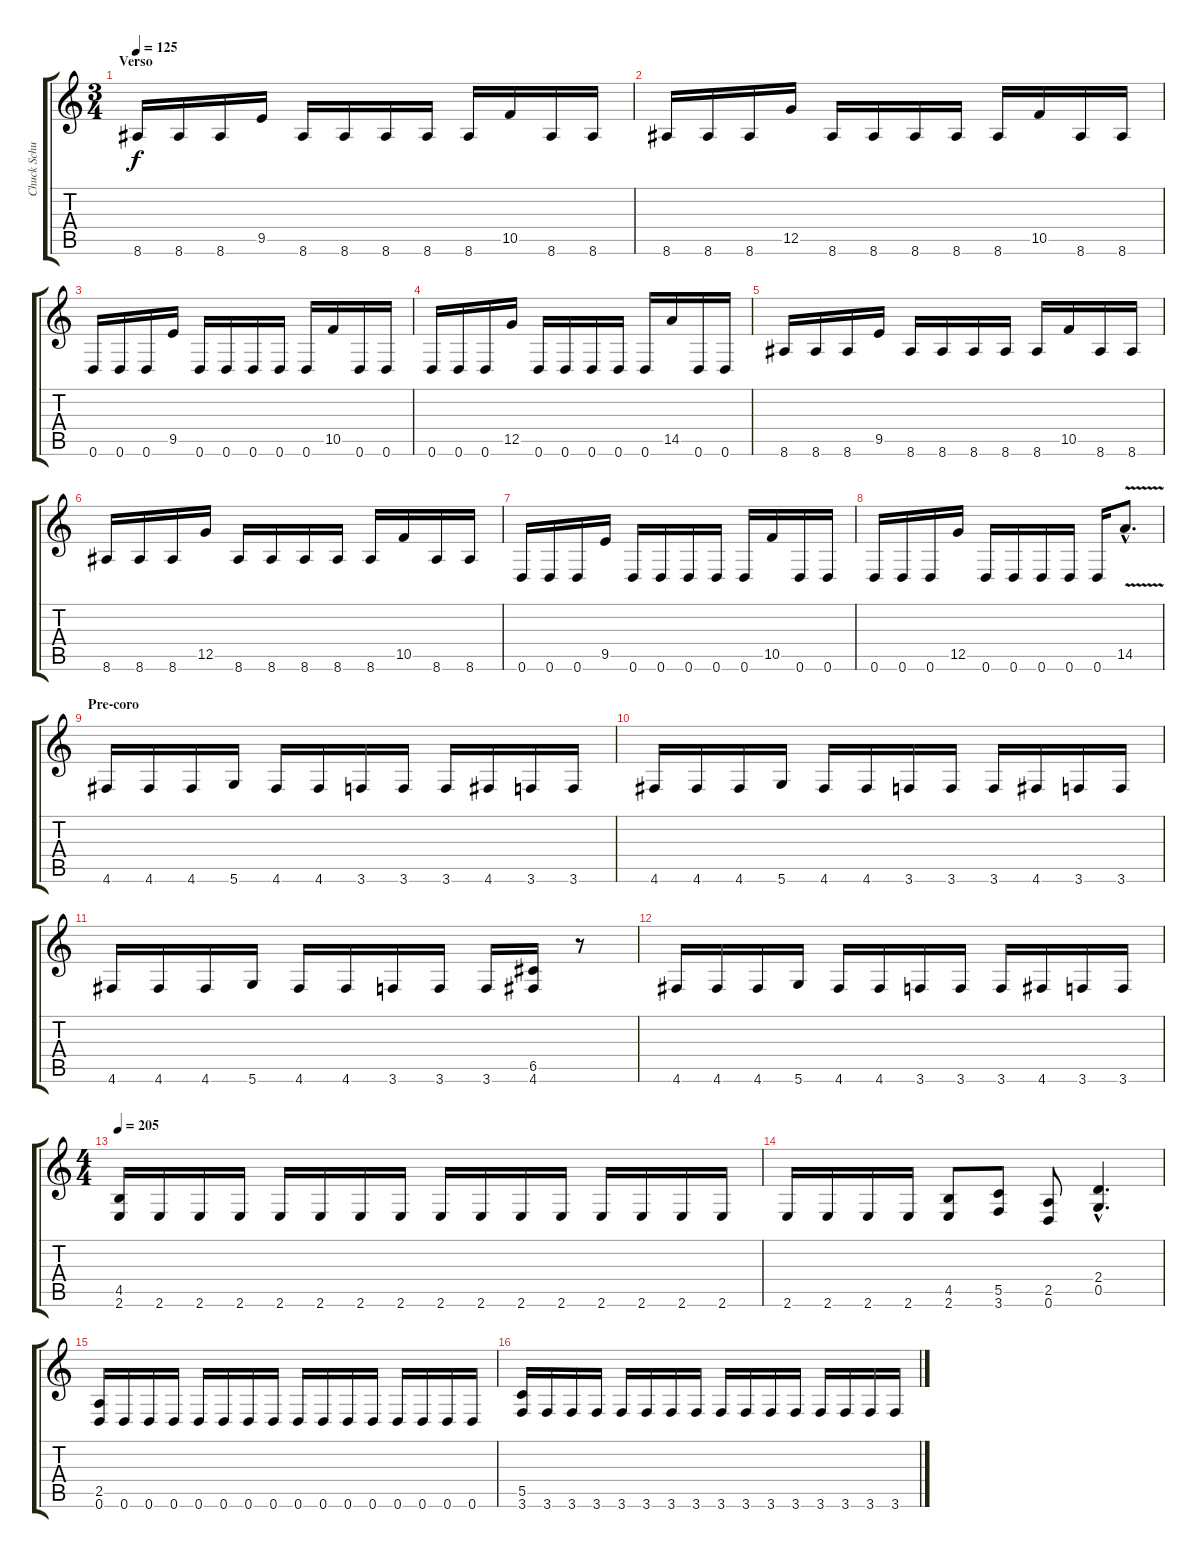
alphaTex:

\track ("Chuck Schuldiner" "Chuck Schu") {instrument electricguitarclean}
\staff {score tabs}
\tuning (D4 A3 F3 C3 G2 D2) {hide}
\ts (3 4)
\section ("" "Verso")
\tempo 125
\clef g2
\ks c
8.6.16{dy f} 8.6.16 8.6.16 9.5.16 8.6.16 8.6.16 8.6.16 8.6.16 8.6.16 10.5.16 8.6.16 8.6.16 |
8.6.16 8.6.16 8.6.16 12.5.16 8.6.16 8.6.16 8.6.16 8.6.16 8.6.16 10.5.16 8.6.16 8.6.16 |
0.6.16 0.6.16 0.6.16 9.5.16 0.6.16 0.6.16 0.6.16 0.6.16 0.6.16 10.5.16 0.6.16 0.6.16 |
0.6.16 0.6.16 0.6.16 12.5.16 0.6.16 0.6.16 0.6.16 0.6.16 0.6.16 14.5.16 0.6.16 0.6.16 |
8.6.16 8.6.16 8.6.16 9.5.16 8.6.16 8.6.16 8.6.16 8.6.16 8.6.16 10.5.16 8.6.16 8.6.16 |
8.6.16 8.6.16 8.6.16 12.5.16 8.6.16 8.6.16 8.6.16 8.6.16 8.6.16 10.5.16 8.6.16 8.6.16 |
0.6.16 0.6.16 0.6.16 9.5.16 0.6.16 0.6.16 0.6.16 0.6.16 0.6.16 10.5.16 0.6.16 0.6.16 |
0.6.16 0.6.16 0.6.16 12.5.16 0.6.16 0.6.16 0.6.16 0.6.16 0.6.16 14.5{v hac}.8{d} |
\section ("" "Pre-coro")
4.6.16 4.6.16 4.6.16 5.6.16 4.6.16 4.6.16 3.6.16 3.6.16 3.6.16 4.6.16 3.6.16 3.6.16 |
4.6.16 4.6.16 4.6.16 5.6.16 4.6.16 4.6.16 3.6.16 3.6.16 3.6.16 4.6.16 3.6.16 3.6.16 |
4.6.16 4.6.16 4.6.16 5.6.16 4.6.16 4.6.16 3.6.16 3.6.16 3.6.16 (6.5 4.6).16 r.8 |
4.6.16 4.6.16 4.6.16 5.6.16 4.6.16 4.6.16 3.6.16 3.6.16 3.6.16 4.6.16 3.6.16 3.6.16 |
\ts (4 4)
\tempo 205
(4.5 2.6).16 2.6.16 2.6.16 2.6.16 2.6.16 2.6.16 2.6.16 2.6.16 2.6.16 2.6.16 2.6.16 2.6.16 2.6.16 2.6.16 2.6.16 2.6.16 |
2.6.16 2.6.16 2.6.16 2.6.16 (4.5 2.6).8 (5.5 3.6).8 (2.5 0.6).8 (2.4{hac} 0.5{hac}).4{d} |
(2.5 0.6).16 0.6.16 0.6.16 0.6.16 0.6.16 0.6.16 0.6.16 0.6.16 0.6.16 0.6.16 0.6.16 0.6.16 0.6.16 0.6.16 0.6.16 0.6.16 |
(5.5 3.6).16 3.6.16 3.6.16 3.6.16 3.6.16 3.6.16 3.6.16 3.6.16 3.6.16 3.6.16 3.6.16 3.6.16 3.6.16 3.6.16 3.6.16 3.6.16
